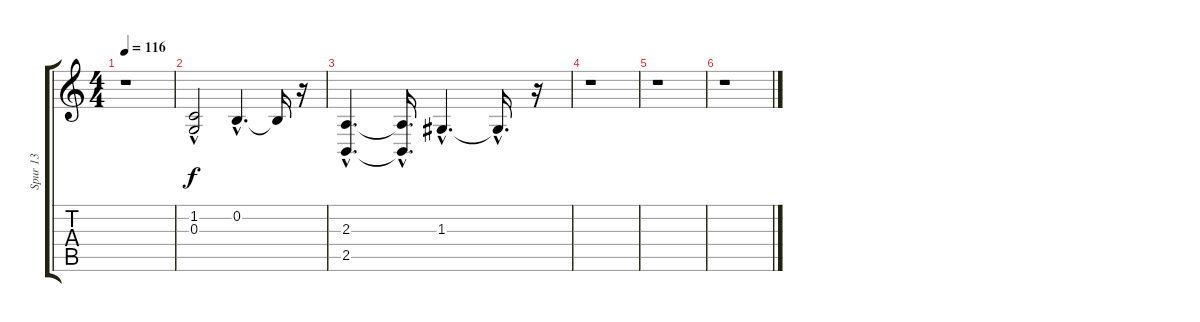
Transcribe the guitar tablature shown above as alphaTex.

\track ("Spur 13" "Spur 13") {instrument choiraahs}
\staff {score tabs}
\tuning (E4 B3 G3 D3 A2 E2) {hide}
\ts (4 4)
\tempo 116
\clef g2
\ks c
r.1{dy f} |
(1.2{hac} 0.3{hac}).2 0.2{hac}.4{d} 0.2{t}.16 r.16 |
(2.3{hac} 2.5{hac}).4{d} (2.3{hac t} 2.5{t}).16{d} 1.3{hac}.4{d} 1.3{hac t}.16{d} r.16 |
r.1 |
r.1 |
r.1
